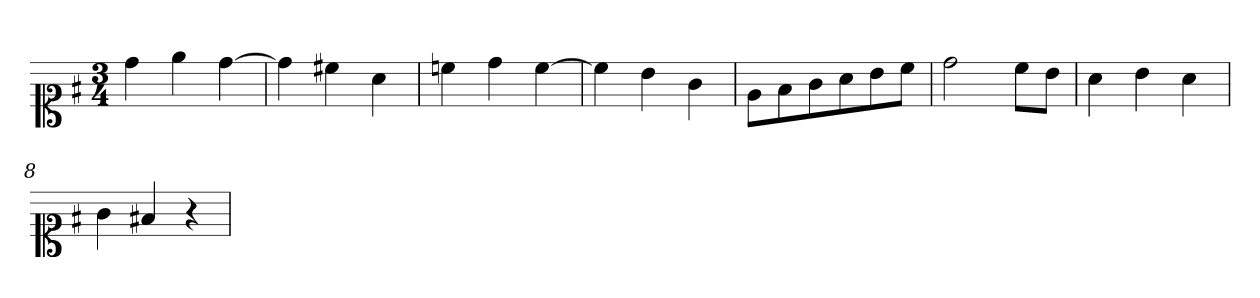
**kern
*part1
*staff1
*clefC1
*k[f#]
*M3/4
=1
4dd
4ee
[4dd
=2
4dd]
4cc#X
4a
=3
4ccn
4dd
[4cc
=4
4cc]
4b
4g
=5
8eL
8f#
8g
8a
8b
8ccJ
=6
2dd
8ccL
8bJ
=7
4a
4b
4a
!!LO:LB:g=z
=8
4g
4f#X
4r
=
*-
